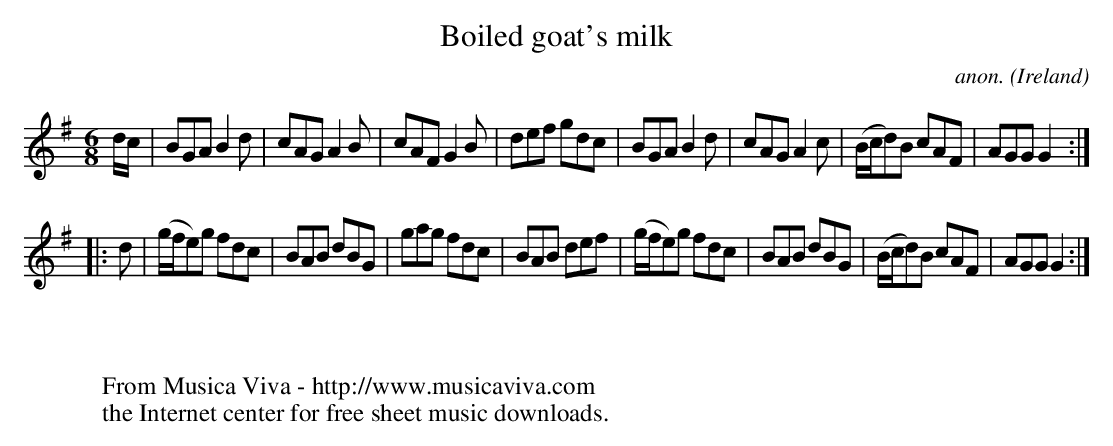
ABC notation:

X:1
T:Boiled goat's milk
C:anon.
O:Ireland
M:6/8
L:1/8
K:G
d/c/|BGA B2d|cAG A2B|cAF G2B|def gdc|BGA B2d|cAG A2c|(B/c/d)B cAF|AGG G2:|
|:d|(g/f/e)g fdc|BAB dBG|gag fdc|BAB def|(g/f/e)g fdc|BAB dBG|(B/c/d)B cAF|AGG G2:|
W:
W:
W: From Musica Viva - http://www.musicaviva.com
W: the Internet center for free sheet music downloads.
